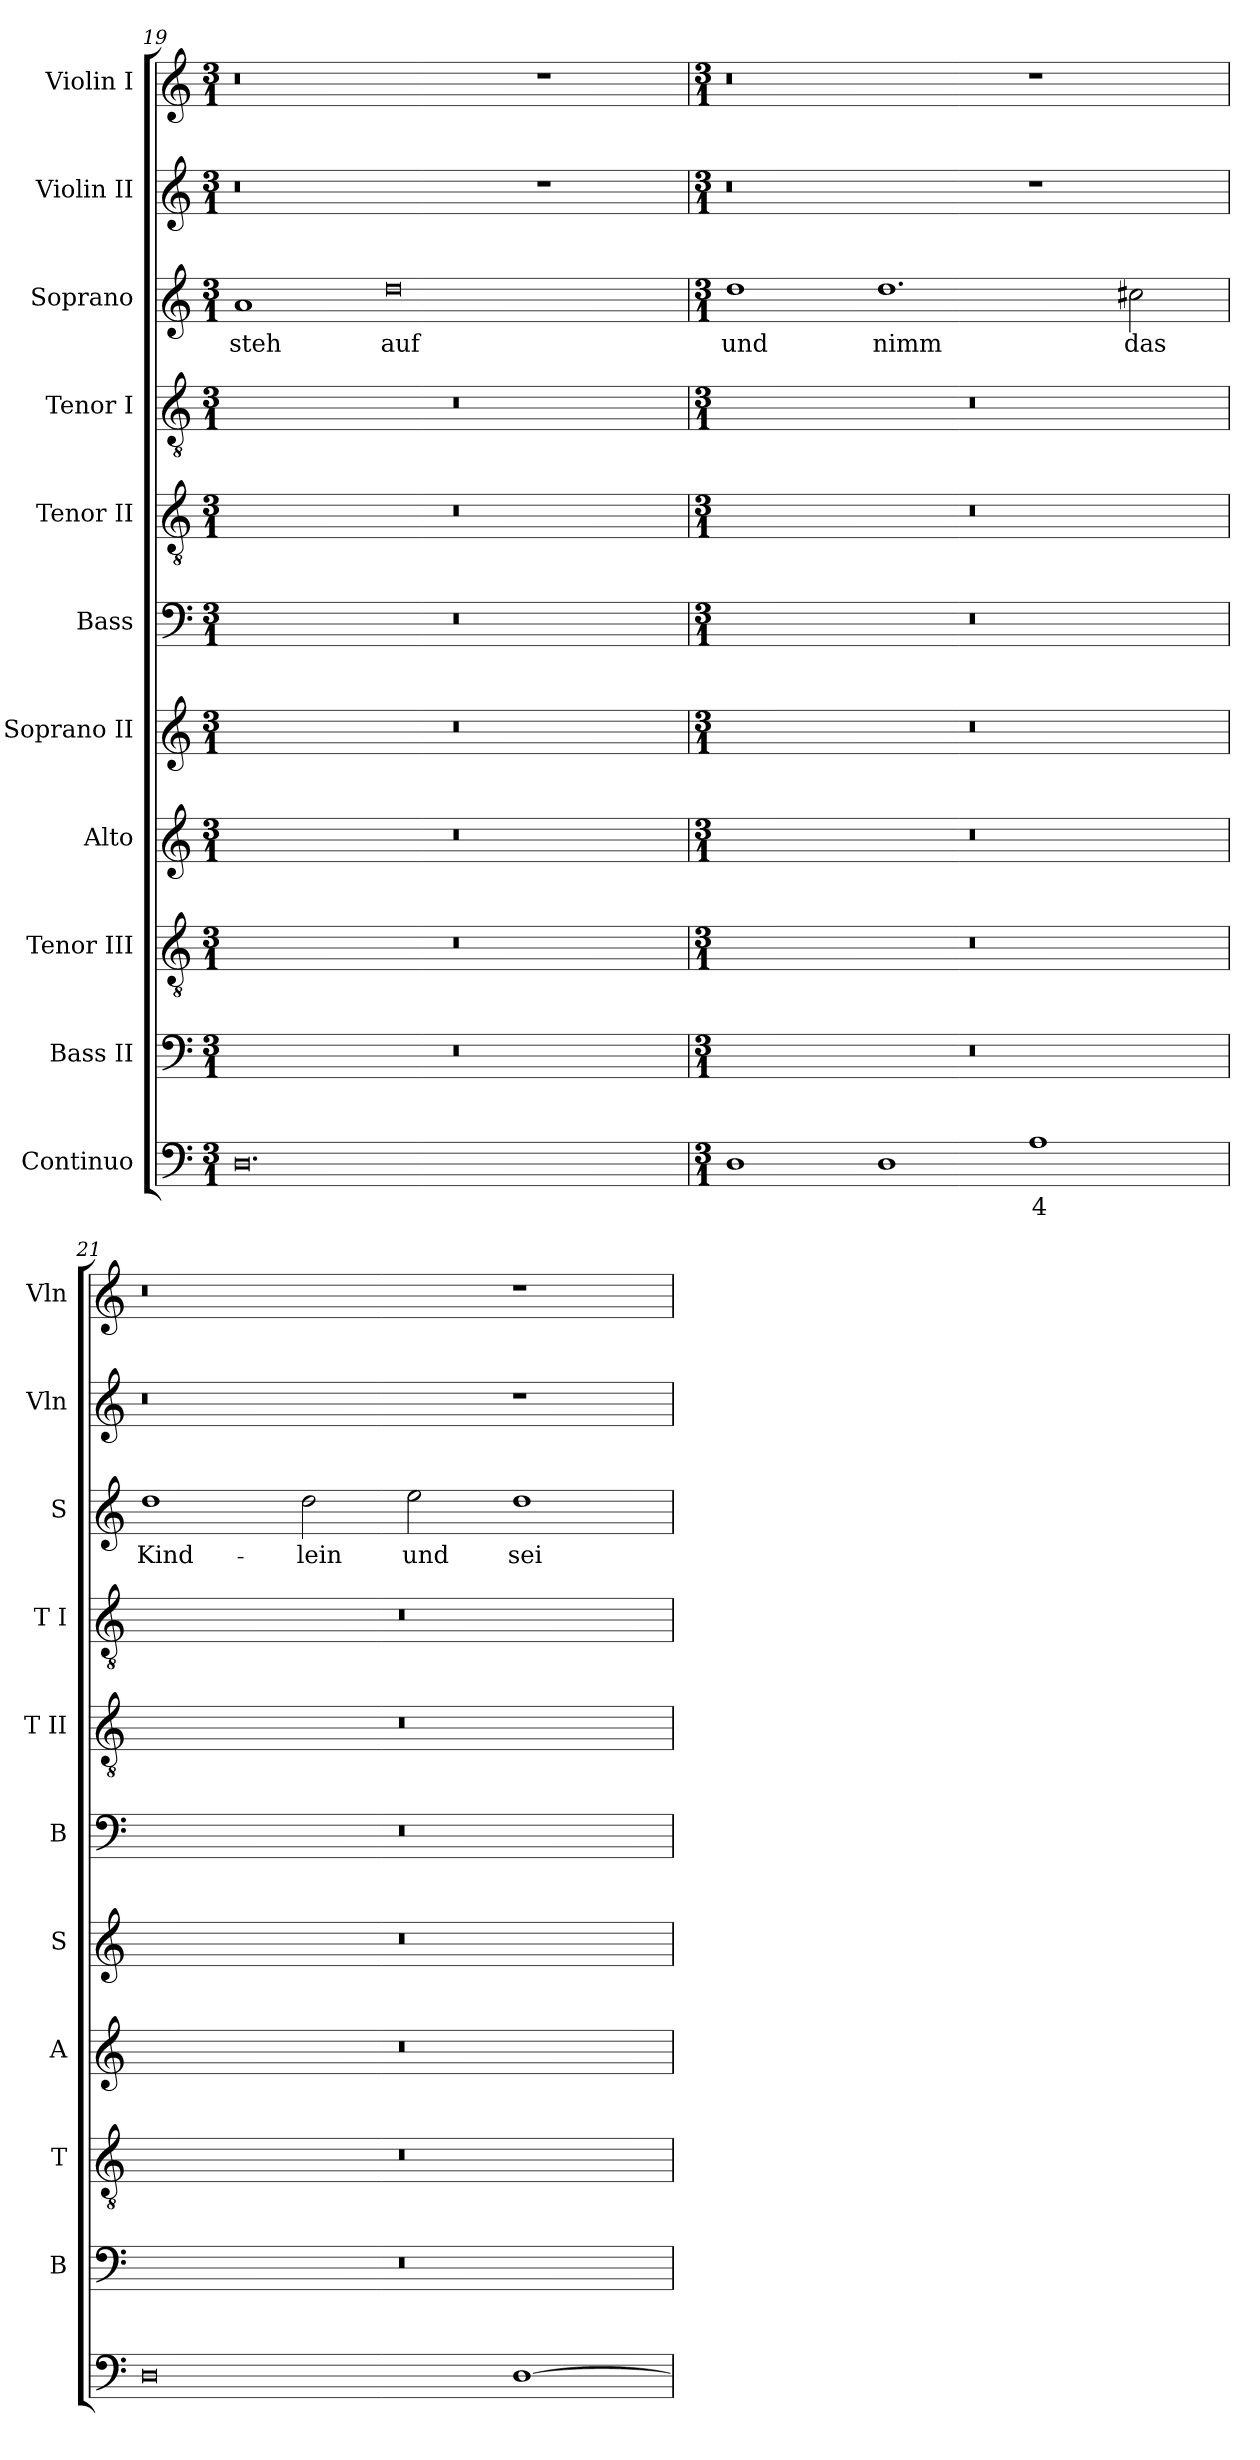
**kern	**text	**kern	**kern	**kern	**kern	**kern	**kern	**kern	**kern	**text	**kern	**kern
*part11	*part11	*part10	*part9	*part8	*part7	*part6	*part5	*part4	*part3	*part3	*part2	*part1
*staff11	*staff11	*staff10	*staff9	*staff8	*staff7	*staff6	*staff5	*staff4	*staff3	*staff3	*staff2	*staff1
*I"Continuo	*	*I"Bass II	*I"Tenor III	*I"Alto	*I"Soprano II	*I"Bass	*I"Tenor II	*I"Tenor I	*I"Soprano	*	*I"Violin II	*I"Violin I
*	*	*I'B	*I'T	*I'A	*I'S	*I'B	*I'T II	*I'T I	*I'S	*	*I'Vln	*I'Vln
*clefF4	*	*clefF4	*clefGv2	*clefG2	*clefG2	*clefF4	*clefGv2	*clefGv2	*clefG2	*	*clefG2	*clefG2
*k[]	*	*k[]	*k[]	*k[]	*k[]	*k[]	*k[]	*k[]	*k[]	*	*k[]	*k[]
*C:	*	*C:	*C:	*C:	*C:	*C:	*C:	*C:	*C:	*	*C:	*C:
*M3/1	*	*M3/1	*M3/1	*M3/1	*M3/1	*M3/1	*M3/1	*M3/1	*M3/1	*	*M3/1	*M3/1
=19	=19	=19	=19	=19	=19	=19	=19	=19	=19	=19	=19	=19
!	!	!LO:N:vis=0	!LO:N:vis=0	!LO:N:vis=0	!LO:N:vis=0	!LO:N:vis=0	!LO:N:vis=0	!LO:N:vis=0	!	!LO:LY:b	!	!
0.D	.	0.r	0.r	0.r	0.r	0.r	0.r	0.r	1a	steh	0r	0r
!	!	!	!	!	!	!	!	!	!	!LO:LY:b	!	!
.	.	.	.	.	.	.	.	.	0dd	auf	.	.
.	.	.	.	.	.	.	.	.	.	.	1r	1r
!!LO:LB:g=z
=20	=20	=20	=20	=20	=20	=20	=20	=20	=20	=20	=20	=20
*M3/1	*	*M3/1	*M3/1	*M3/1	*M3/1	*M3/1	*M3/1	*M3/1	*M3/1	*	*M3/1	*M3/1
!	!	!	!	!	!	!	!	!	!	!LO:LY:b	!	!
1D	.	0.r	0.r	0.r	0.r	0.r	0.r	0.r	1dd	und	0r	0r
!	!	!	!	!	!	!	!	!	!	!LO:LY:b	!	!
1D	.	.	.	.	.	.	.	.	1.dd	nimm	.	.
!	!LO:LY:b	!	!	!	!	!	!	!	!	!	!	!
1A	4	.	.	.	.	.	.	.	.	.	1r	1r
!	!	!	!	!	!	!	!	!	!	!LO:LY:b	!	!
.	.	.	.	.	.	.	.	.	2cc#X	das	.	.
=21	=21	=21	=21	=21	=21	=21	=21	=21	=21	=21	=21	=21
!	!	!	!	!	!	!	!	!	!	!LO:LY:b	!	!
0D	.	0.r	0.r	0.r	0.r	0.r	0.r	0.r	1dd	Kind-	0r	0r
!	!	!	!	!	!	!	!	!	!	!LO:LY:b	!	!
.	.	.	.	.	.	.	.	.	2dd	-lein	.	.
!	!	!	!	!	!	!	!	!	!	!LO:LY:b	!	!
.	.	.	.	.	.	.	.	.	2ee	und	.	.
!	!	!	!	!	!	!	!	!	!	!LO:LY:b	!	!
[1D	.	.	.	.	.	.	.	.	1dd	sei-	1r	1r
=	=	=	=	=	=	=	=	=	=	=	=	=
*-	*-	*-	*-	*-	*-	*-	*-	*-	*-	*-	*-	*-
